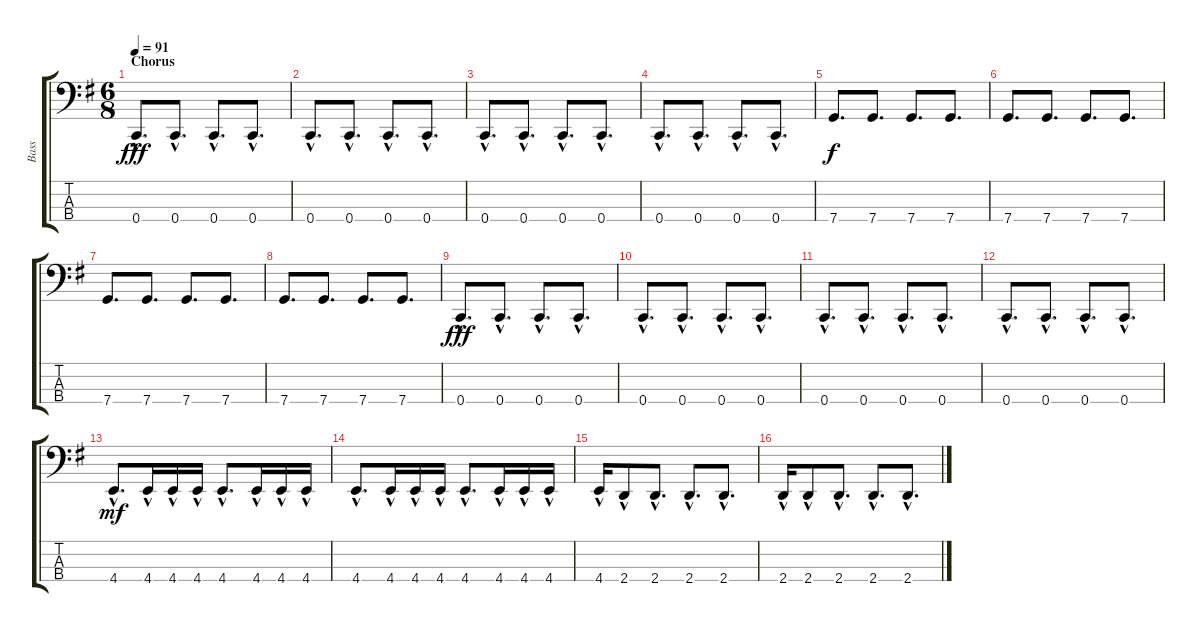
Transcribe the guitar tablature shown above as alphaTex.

\track ("Bass" "Bass") {instrument electricbassfinger}
\staff {score tabs}
\tuning (F2 C2 G1 C1) {hide}
\ts (6 8)
\section ("" "Chorus")
\tempo 91
\clef f4
\ks eminor
0.4{hac}.8{d dy fff} 0.4{hac}.8{d} 0.4{hac}.8{d} 0.4{hac}.8{d} |
0.4{hac}.8{d} 0.4{hac}.8{d} 0.4{hac}.8{d} 0.4{hac}.8{d} |
0.4{hac}.8{d} 0.4{hac}.8{d} 0.4{hac}.8{d} 0.4{hac}.8{d} |
0.4{hac}.8{d} 0.4{hac}.8{d} 0.4{hac}.8{d} 0.4{hac}.8{d} |
7.4.8{d dy f} 7.4.8{d} 7.4.8{d} 7.4.8{d} |
7.4.8{d} 7.4.8{d} 7.4.8{d} 7.4.8{d} |
7.4.8{d} 7.4.8{d} 7.4.8{d} 7.4.8{d} |
7.4.8{d} 7.4.8{d} 7.4.8{d} 7.4.8{d} |
0.4{hac}.8{d dy fff} 0.4{hac}.8{d} 0.4{hac}.8{d} 0.4{hac}.8{d} |
0.4{hac}.8{d} 0.4{hac}.8{d} 0.4{hac}.8{d} 0.4{hac}.8{d} |
0.4{hac}.8{d} 0.4{hac}.8{d} 0.4{hac}.8{d} 0.4{hac}.8{d} |
0.4{hac}.8{d} 0.4{hac}.8{d} 0.4{hac}.8{d} 0.4{hac}.8{d} |
4.4{hac}.8{d dy mf} 4.4{hac}.16 4.4{hac}.16 4.4{hac}.16 4.4{hac}.8{d} 4.4{hac}.16 4.4{hac}.16 4.4{hac}.16 |
4.4{hac}.8{d} 4.4{hac}.16 4.4{hac}.16 4.4{hac}.16 4.4{hac}.8{d} 4.4{hac}.16 4.4{hac}.16 4.4{hac}.16 |
4.4{hac}.16 2.4{hac}.8 2.4{hac}.8{d} 2.4{hac}.8{d} 2.4{hac}.8{d} |
2.4{hac}.16 2.4{hac}.8 2.4{hac}.8{d} 2.4{hac}.8{d} 2.4{hac}.8{d}
